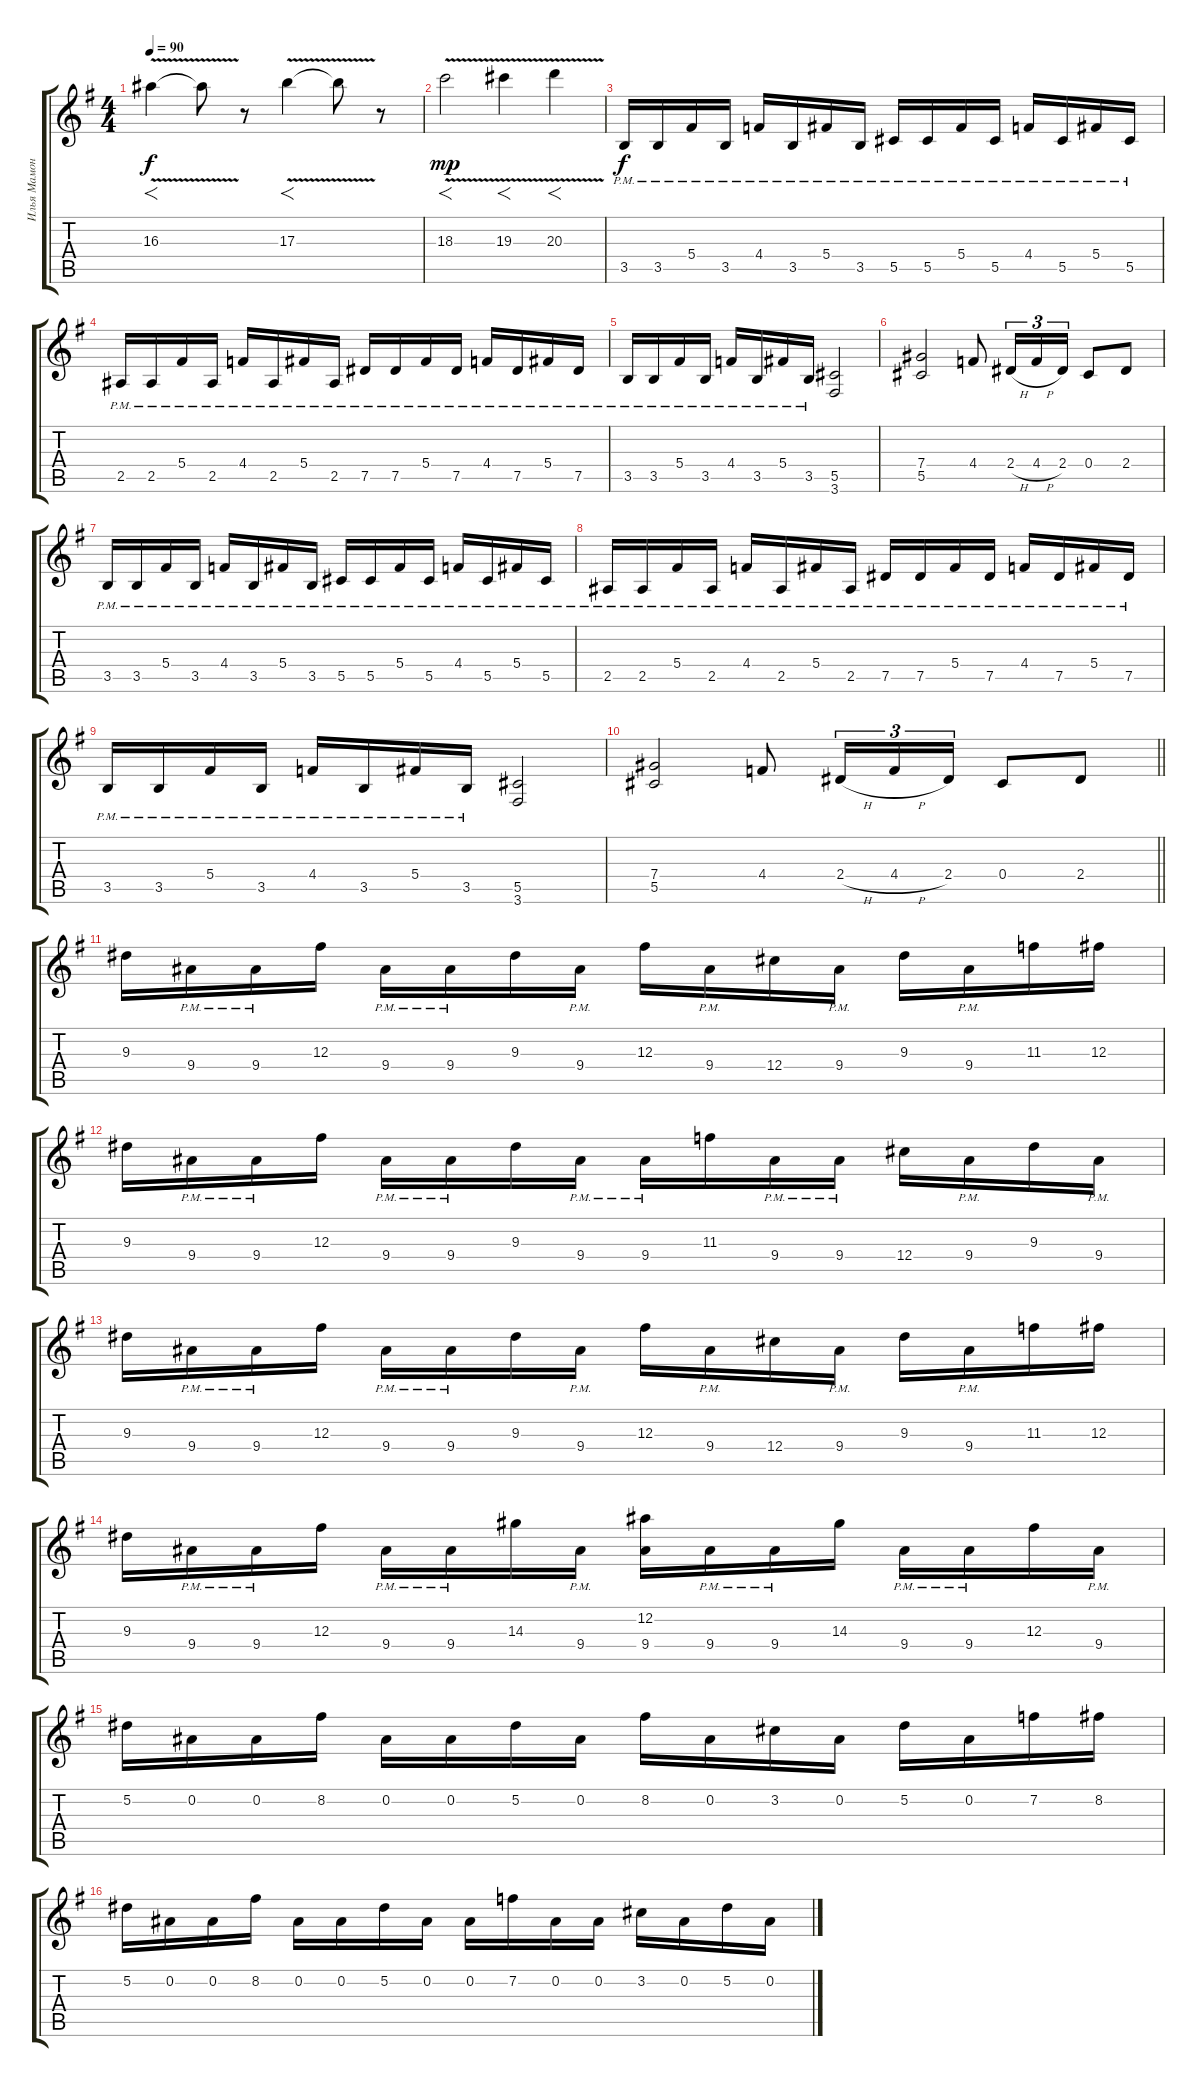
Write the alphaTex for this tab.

\track ("Илья Мамонтов" "Илья Мамон") {instrument distortionguitar}
\staff {score tabs}
\tuning (Eb4 Bb3 Gb3 Db3 Ab2 Eb2) {hide}
\ts (4 4)
\tempo 90
\clef g2
\ks eminor
16.3{v}.4{f dy f} 16.3{t}.8 r.8 17.3{v}.4{f} 17.3{t}.8 r.8 |
18.3{v}.2{f dy mp} 19.3{v}.4{f} 20.3{v}.4{f} |
3.5{pm}.16{dy f} 3.5{pm}.16 5.4{pm}.16 3.5{pm}.16 4.4{pm}.16 3.5{pm}.16 5.4{pm}.16 3.5{pm}.16 5.5{pm}.16 5.5{pm}.16 5.4{pm}.16 5.5{pm}.16 4.4{pm}.16 5.5{pm}.16 5.4{pm}.16 5.5{pm}.16 |
2.5{pm}.16 2.5{pm}.16 5.4{pm}.16 2.5{pm}.16 4.4{pm}.16 2.5{pm}.16 5.4{pm}.16 2.5{pm}.16 7.5{pm}.16 7.5{pm}.16 5.4{pm}.16 7.5{pm}.16 4.4{pm}.16 7.5{pm}.16 5.4{pm}.16 7.5{pm}.16 |
3.5{pm}.16 3.5{pm}.16 5.4{pm}.16 3.5{pm}.16 4.4{pm}.16 3.5{pm}.16 5.4{pm}.16 3.5{pm}.16 (5.5 3.6).2 |
(7.4 5.5).2 4.4.8 2.4{h}.16{tu (3 2)} 4.4{h}.16{tu (3 2)} 2.4.16{tu (3 2)} 0.4.8 2.4.8 |
3.5{pm}.16 3.5{pm}.16 5.4{pm}.16 3.5{pm}.16 4.4{pm}.16 3.5{pm}.16 5.4{pm}.16 3.5{pm}.16 5.5{pm}.16 5.5{pm}.16 5.4{pm}.16 5.5{pm}.16 4.4{pm}.16 5.5{pm}.16 5.4{pm}.16 5.5{pm}.16 |
2.5{pm}.16 2.5{pm}.16 5.4{pm}.16 2.5{pm}.16 4.4{pm}.16 2.5{pm}.16 5.4{pm}.16 2.5{pm}.16 7.5{pm}.16 7.5{pm}.16 5.4{pm}.16 7.5{pm}.16 4.4{pm}.16 7.5{pm}.16 5.4{pm}.16 7.5{pm}.16 |
3.5{pm}.16 3.5{pm}.16 5.4{pm}.16 3.5{pm}.16 4.4{pm}.16 3.5{pm}.16 5.4{pm}.16 3.5{pm}.16 (5.5 3.6).2 |
\barLineRight lightlight
(7.4 5.5).2 4.4.8 2.4{h}.16{tu (3 2)} 4.4{h}.16{tu (3 2)} 2.4.16{tu (3 2)} 0.4.8 2.4.8 |
9.3.16 9.4{pm}.16 9.4{pm}.16 12.3.16 9.4{pm}.16 9.4{pm}.16 9.3.16 9.4{pm}.16 12.3.16 9.4{pm}.16 12.4.16 9.4{pm}.16 9.3.16 9.4{pm}.16 11.3.16 12.3.16 |
9.3.16 9.4{pm}.16 9.4{pm}.16 12.3.16 9.4{pm}.16 9.4{pm}.16 9.3.16 9.4{pm}.16 9.4{pm}.16 11.3.16 9.4{pm}.16 9.4{pm}.16 12.4.16 9.4{pm}.16 9.3.16 9.4{pm}.16 |
9.3.16 9.4{pm}.16 9.4{pm}.16 12.3.16 9.4{pm}.16 9.4{pm}.16 9.3.16 9.4{pm}.16 12.3.16 9.4{pm}.16 12.4.16 9.4{pm}.16 9.3.16 9.4{pm}.16 11.3.16 12.3.16 |
9.3.16 9.4{pm}.16 9.4{pm}.16 12.3.16 9.4{pm}.16 9.4{pm}.16 14.3.16 9.4{pm}.16 (12.2 9.4).16 9.4{pm}.16 9.4{pm}.16 14.3.16 9.4{pm}.16 9.4{pm}.16 12.3.16 9.4{pm}.16 |
5.2.16 0.2.16 0.2.16 8.2.16 0.2.16 0.2.16 5.2.16 0.2.16 8.2.16 0.2.16 3.2.16 0.2.16 5.2.16 0.2.16 7.2.16 8.2.16 |
5.2.16 0.2.16 0.2.16 8.2.16 0.2.16 0.2.16 5.2.16 0.2.16 0.2.16 7.2.16 0.2.16 0.2.16 3.2.16 0.2.16 5.2.16 0.2.16
